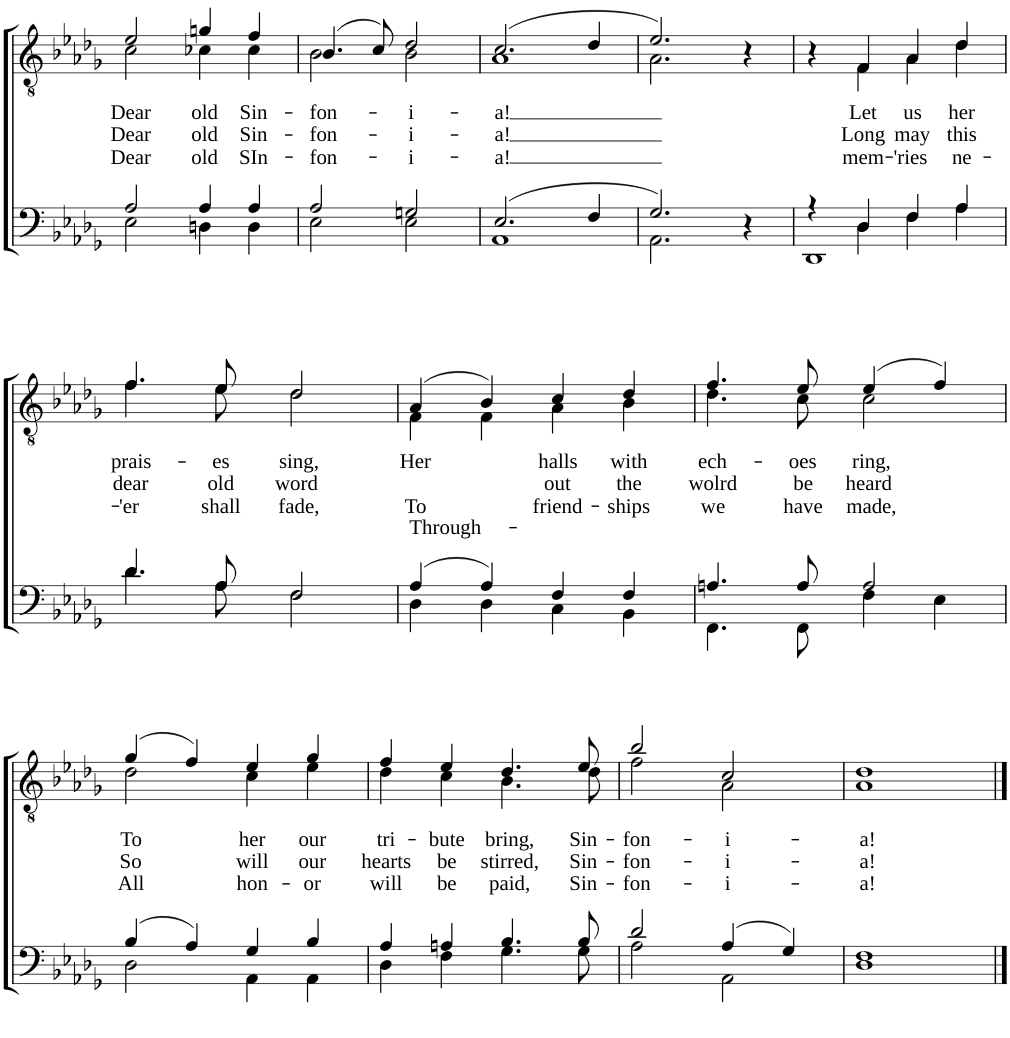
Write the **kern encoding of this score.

**kern	**kern	**text	**text	**text
*part2	*part1	*part1	*part1	*part1
*staff2	*staff1	*staff1	*staff1	*staff1
*I"Bass	*I"Tenor	*	*	*
!!LO:PB:g=z
*clefF4	*clefGv2	*	*	*
*k[b-e-a-d-g-]	*k[b-e-a-d-g-]	*	*	*
*M4/4	*M4/4	*	*	*
=13	=13	=13	=13	=13
*^	*	*	*	*
!	!	!	!LO:LY:b	!LO:LY:b	!LO:LY:b
*	*	*^	*	*	*
2A-/	2E-\	2e-/	2c\	Dear	Dear	Dear
!	!	!	!	!LO:LY:b	!LO:LY:b	!LO:LY:b
4A-/	4Dn\	4gn/	4c-X\	old	old	old
!	!	!	!	!LO:LY:b	!LO:LY:b	!LO:LY:b
4A-/	4D\	4f/	4c-\	Sin-	Sin-	SIn-
=14	=14	=14	=14	=14	=14	=14
!	!	!	!	!LO:LY:b	!LO:LY:b	!LO:LY:b
2A-/	2E-\	(4.B-/	2B-\	-fon-	-fon-	-fon-
.	.	8c/)	.	.	.	.
!	!	!	!	!LO:LY:b	!LO:LY:b	!LO:LY:b
2Gn/	2E-\	2d-/	2B-\	-i-	-i-	-i-
=15	=15	=15	=15	=15	=15	=15
!	!	!	!	!LO:LY:b	!LO:LY:b	!LO:LY:b
(2.E-/	1AA-	(2.c/	1A-	-a!	-a!	-a!
4F/	.	4d-/	.	.	.	.
=16	=16	=16	=16	=16	=16	=16
2.G-/)	2.AA-\	2.e-/)	2.A-\	.	.	.
4r	4ryy	4r	4ryy	.	.	.
=17	=17	=17	=17	=17	=17	=17
*	*^	*	*	*	*	*
4r	4ryy	1DD-	4r	4ryy	.	.	.
!	!	!	!	!	!LO:LY:b	!LO:LY:b	!LO:LY:b
4D-/	4D-\	.	4F/	4F\	Let	Long	mem-
!	!	!	!	!	!LO:LY:b	!LO:LY:b	!LO:LY:b
4F/	4F\	.	4A-/	4A-\	us	may	-'ries
!	!	!	!	!	!LO:LY:b	!LO:LY:b	!LO:LY:b
4A-/	4A-\	.	4d-/	4d-\	her	this	ne-
*	*v	*v	*	*	*	*	*
!!LO:LB:g=z	!!
=18	=18	=18	=18	=18	=18	=18
!	!	!	!	!LO:LY:b	!LO:LY:b	!LO:LY:b
4.d-/	4.d-\	4.f/	4.f\	prais-	dear	-'er
!	!	!	!	!LO:LY:b	!LO:LY:b	!LO:LY:b
8A-/	8A-\	8e-/	8e-\	-es	old	shall
!	!	!	!	!LO:LY:b	!LO:LY:b	!LO:LY:b
2F/	2F\	2d-/	2d-\	sing,	word	fade,
=19	=19	=19	=19	=19	=19	=19
!	!	!	!	!LO:LY:b	!LO:LY:b	!LO:LY:b
(4A-/	4D-\	(4A-/	4F\	Her	Through-	To
4A-/)	4D-\	4B-/)	4F\	.	.	.
!	!	!	!	!LO:LY:b	!LO:LY:b	!LO:LY:b
4F/	4C\	4c/	4A-\	halls	-out	friend-
!	!	!	!	!LO:LY:b	!LO:LY:b	!LO:LY:b
4F/	4BB-\	4d-/	4B-\	with	the	-ships
=20	=20	=20	=20	=20	=20	=20
!	!	!	!	!LO:LY:b	!LO:LY:b	!LO:LY:b
4.An/	4.FF\	4.f/	4.d-\	ech-	wolrd	we
!	!	!	!	!LO:LY:b	!LO:LY:b	!LO:LY:b
8A/	8FF\	8e-/	8c\	-oes	be	have
!	!	!	!	!LO:LY:b	!LO:LY:b	!LO:LY:b
2A/	4F\	(4e-/	2c\	ring,	heard	made,
.	4E-\	4f/)	.	.	.	.
!!LO:LB:g=z	!!
=21	=21	=21	=21	=21	=21	=21
!	!	!	!	!LO:LY:b	!LO:LY:b	!LO:LY:b
(4B-/	2D-\	(4g-/	2d-\	To	So	All
4A-/)	.	4f/)	.	.	.	.
!	!	!	!	!LO:LY:b	!LO:LY:b	!LO:LY:b
4G-/	4AA-\	4e-/	4c\	her	will	hon-
!	!	!	!	!LO:LY:b	!LO:LY:b	!LO:LY:b
4B-/	4AA-\	4g-/	4e-\	our	our	-or
=22	=22	=22	=22	=22	=22	=22
!	!	!	!	!LO:LY:b	!LO:LY:b	!LO:LY:b
4A-/	4D-\	4f/	4d-\	tri-	hearts	will
!	!	!	!	!LO:LY:b	!LO:LY:b	!LO:LY:b
4An/	4F\	4e-/	4c\	-bute	be	be
!	!	!	!	!LO:LY:b	!LO:LY:b	!LO:LY:b
4.B-/	4.G-\	4.d-/	4.B-\	bring,	stirred,	paid,
!	!	!	!	!LO:LY:b	!LO:LY:b	!LO:LY:b
8B-/	8G-\	8e-/	8d-\	Sin-	Sin-	Sin-
=23	=23	=23	=23	=23	=23	=23
!	!	!	!	!LO:LY:b	!LO:LY:b	!LO:LY:b
2d-/	2A-\	2b-/	2f\	-fon-	-fon-	-fon-
!	!	!	!	!LO:LY:b	!LO:LY:b	!LO:LY:b
(4A-/	2AA-\	2c/	2A-\	i-	-i-	-i-
4G-/)	.	.	.	.	.	.
=24	=24	=24	=24	=24	=24	=24
!	!	!	!	!LO:LY:b	!LO:LY:b	!LO:LY:b
1F	1D-	1d-	1A-	-a!	-a!	-a!
*v	*v	*	*	*	*	*
*	*v	*v	*	*	*
==	==	==	==	==
*-	*-	*-	*-	*-
